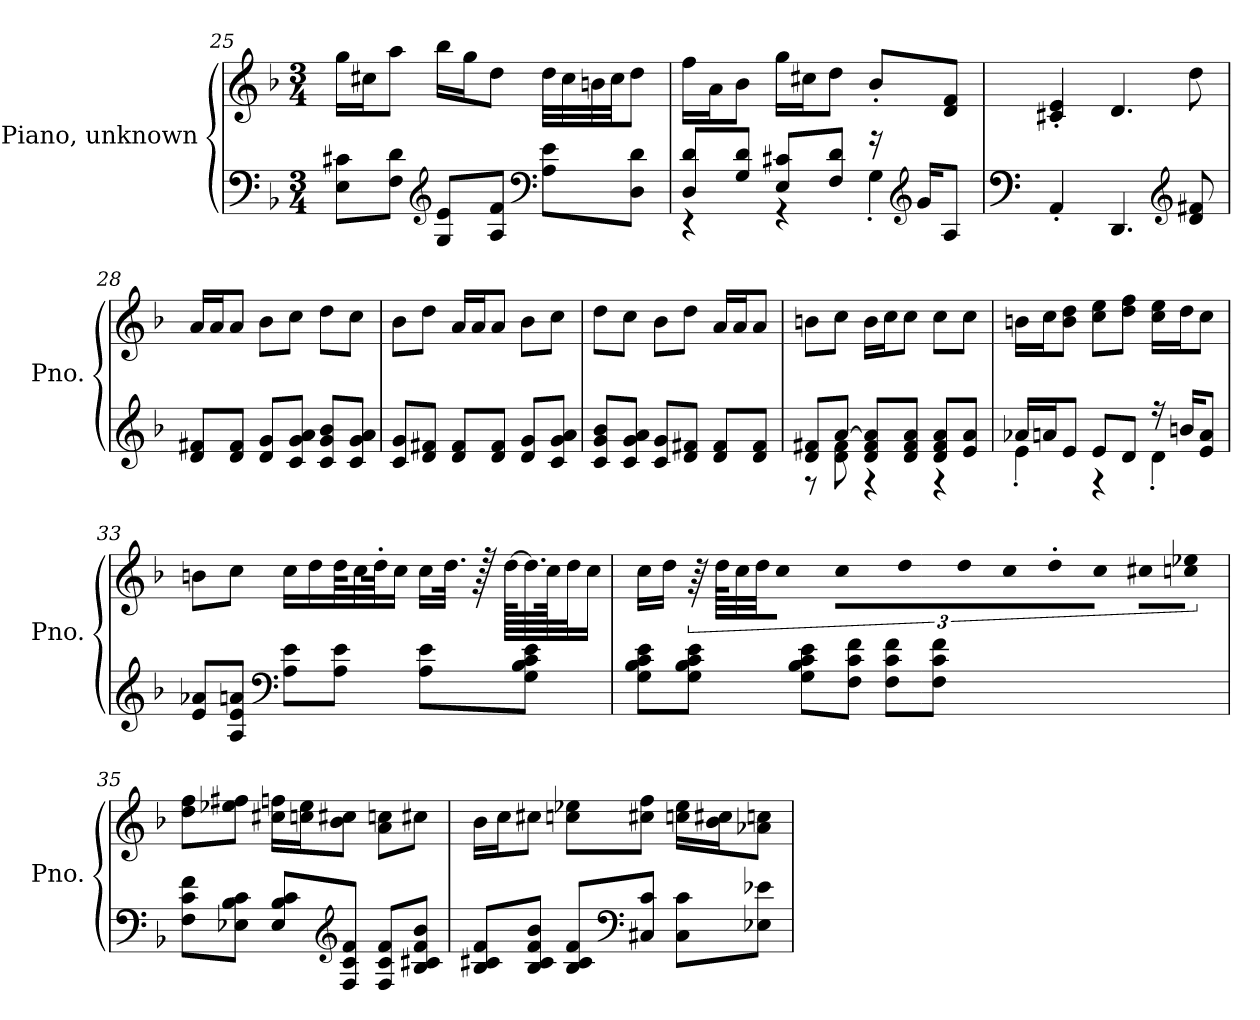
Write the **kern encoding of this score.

**kern	**kern
*part1	*part1
*staff2	*staff1
*I"Piano, unknown	*
*I'Pno.	*
*clefF4	*clefG2
*k[b-]	*k[b-]
*M3/4	*M3/4
=25	=25
8E\ 8c#X\L	16gg\LL
.	16cc#X\J
8F\ 8d\J	8aa\J
*clefG2	*
8G/ 8e/L	16bb-\LL
.	16gg\J
8A/ 8f/J	8dd\J
*clefF4	*
8A\ 8e\L	32dd\LLL
.	32cc#\
.	32bn\
.	32cc#\JJ
8D\ 8d\J	8dd\J
!!LO:PB:g=z
=26	=26
*^	*
8D/ 8d/L	4r	16ff\LL
.	.	16a\J
8G/ 8d/J	.	8b-\J
8E/ 8c#X/L	4r	16gg\LL
.	.	16cc#X\J
8F/ 8d/J	.	8dd\J
16r	4G'\	8b-'/L
*clefG2	*	*
16g/KL	.	.
8A/J	.	8d/ 8f/J
*v	*v	*
=27	=27
*clefF4	*
4AA'/	4c#X/' 4e/'
4.DD/	4.d/
*clefG2	*
8d/ 8f#X/	8dd\
=28	=28
8d/ 8f#X/L	16a/LL
.	16a/J
8d/ 8f#/J	8a/J
8d/ 8g/L	8b-\L
8c/ 8g/ 8a/J	8cc\J
8c/ 8g/ 8b-/L	8dd\L
8c/ 8g/ 8a/J	8cc\J
=29	=29
8c/ 8g/L	8b-\L
8d/ 8f#X/J	8dd\J
8d/ 8f#/L	16a/LL
.	16a/J
8d/ 8f#/J	8a/J
8d/ 8g/L	8b-\L
8c/ 8g/ 8a/J	8cc\J
!!LO:LB:g=z
=30	=30
8c/ 8g/ 8b-/L	8dd\L
8c/ 8g/ 8a/J	8cc\J
8c/ 8g/L	8b-\L
8d/ 8f#X/J	8dd\J
8d/ 8f#/L	16a/LL
.	16a/J
8d/ 8f#/J	8a/J
=31	=31
*^	*
8d/ 8f#X/L	8r	8bn\L
[8a/J	8d\ 8f#\	8cc\J
8d/ 8f#/ 8a/]L	4r	16b\LL
.	.	16cc\J
8d/ 8f#/ 8a/J	.	8cc\J
8d/ 8f#/ 8a/L	4r	8cc\L
8e/ 8a/J	.	8cc\J
=32	=32	=32
16a-X/LL	4e'\	16bn\LL
16an/J	.	16cc\J
8e/J	.	8b\ 8dd\J
8e/L	4r	8cc\ 8ee\L
8d/J	.	8dd\ 8ff\J
16r	4d'\	16cc\ 16ee\LL
16bn/KL	.	16dd\J
8e/ 8a/J	.	8cc\J
*v	*v	*
!!LO:LB:g=z
=33	=33
8e/ 8a-X/L	8bn\L
8A/ 8e/ 8an/J	8cc\J
*clefF4	*
8A\ 8e\L	16cc\LL
.	16dd\
8A\ 8e\J	64dd\KL
.	32cc\
.	64dd'\JK
.	16cc\JJ
8A\ 8e\L	16cc\LL
.	32.dd\JJk
.	128r
.	[128dd\KLLLL
8G\ 8B-\ 8c\ 8e\J	64.dd\]
.	128cc\JK
.	32dd\J
.	16cc\JJ
=34	=34
8G\ 8B-\ 8c\ 8e\L	16cc\LL
.	16dd\JJ
8G\ 8B-\ 8c\ 8e\J	96r
.	96dd\KLLL
.	48cc\
.	48dd\J
.	16cc\JJ
8G\ 8B-\ 8c\ 8e\L	16cc\LL
.	16dd\
8F\ 8c\ 8f\J	64dd\KL
.	32cc\
.	64dd'\JK
.	16cc\JJ
8F\ 8c\ 8f\L	8cc#X\L
8F\ 8c\ 8f\J	8ccn\ 8ee-X\J
!!LO:LB:g=z
=35	=35
8F\ 8c\ 8f\L	8dd\ 8ff\L
8E-X\ 8B-\ 8c\J	8ee-X\ 8ff#X\J
8E-/ 8B-/ 8c/L	16cc#X\ 16ffn\LL
.	16ccn\ 16ee-\J
*clefG2	*
8F/ 8c/ 8f/J	8b-\ 8cc#X\J
8F/ 8c/ 8f/L	8a\ 8ccn\L
8B-/ 8c#X/ 8f/ 8b-/J	8cc#X\J
=36	=36
8B-/ 8c#X/ 8f/L	16b-\LL
.	16cc\J
8B-/ 8c#/ 8f/ 8b-/J	8cc#X\J
8B-/ 8c#/ 8f/L	8ccn\ 8ee-X\L
*clefF4	*
8C#X/ 8c#/J	8cc#X\ 8ff\J
8C#\ 8c#\L	16ccn\ 16ee-\LL
.	16b-\ 16cc#X\J
8E-X\ 8e-X\J	8a-X\ 8ccn\J
=	=
*-	*-
